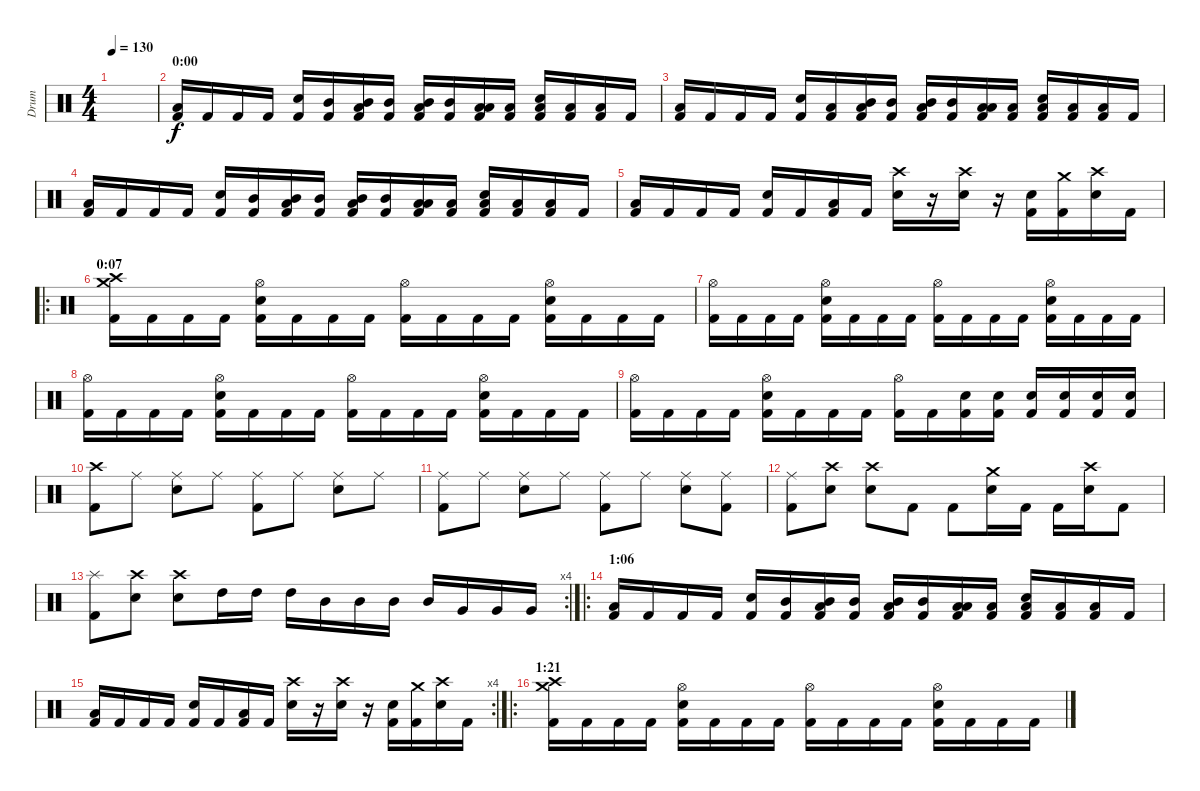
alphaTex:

\track ("Drum" "Drum") {instrument percussion}
\staff {score}
\articulation defaults
\ts (4 4)
\tempo 130
\clef neutral
\ks c
|
\section ("" "0:00")
("Kick (hit) 2" "Low Floor Tom (hit)").16 "Kick (hit) 2".16 "Kick (hit) 2".16 "Kick (hit) 2".16 ("Kick (hit) 2" "Snare (hit) 2").16 ("Kick (hit) 2" "Mid Tom (hit)").16 ("Kick (hit) 2" "Low Floor Tom (hit)" "Mid Tom (hit)").16 ("Kick (hit) 2" "Mid Tom (hit)").16 ("Kick (hit) 2" "Low Floor Tom (hit)" "Mid Tom (hit)").16 ("Kick (hit) 2" "Mid Tom (hit)").16 ("Kick (hit) 2" "Low Floor Tom (hit)" "Low Tom (hit)").16 ("Kick (hit) 2" "Low Tom (hit)").16 ("Kick (hit) 2" "Snare (hit) 2" "Low Tom (hit)").16 ("Kick (hit) 2" "Low Tom (hit)").16 ("Kick (hit) 2" "Low Floor Tom (hit)").16 "Kick (hit) 2".16 |
("Kick (hit) 2" "Low Floor Tom (hit)").16 "Kick (hit) 2".16 "Kick (hit) 2".16 "Kick (hit) 2".16 ("Kick (hit) 2" "Snare (hit) 2").16 ("Kick (hit) 2" "Low Floor Tom (hit)").16 ("Kick (hit) 2" "Low Floor Tom (hit)" "Mid Tom (hit)").16 ("Kick (hit) 2" "Mid Tom (hit)").16 ("Kick (hit) 2" "Low Floor Tom (hit)" "Mid Tom (hit)").16 ("Kick (hit) 2" "Mid Tom (hit)").16 ("Kick (hit) 2" "Low Floor Tom (hit)" "Low Tom (hit)").16 ("Kick (hit) 2" "Low Tom (hit)").16 ("Kick (hit) 2" "Snare (hit) 2" "Low Tom (hit)").16 ("Kick (hit) 2" "Low Tom (hit)").16 ("Kick (hit) 2" "Low Floor Tom (hit)").16 "Kick (hit) 2".16 |
("Kick (hit) 2" "Low Floor Tom (hit)").16 "Kick (hit) 2".16 "Kick (hit) 2".16 "Kick (hit) 2".16 ("Kick (hit) 2" "Snare (hit) 2").16 ("Kick (hit) 2" "Mid Tom (hit)").16 ("Kick (hit) 2" "Low Floor Tom (hit)" "Mid Tom (hit)").16 ("Kick (hit) 2" "Mid Tom (hit)").16 ("Kick (hit) 2" "Low Floor Tom (hit)" "Mid Tom (hit)").16 ("Kick (hit) 2" "Mid Tom (hit)").16 ("Kick (hit) 2" "Low Floor Tom (hit)" "Low Tom (hit)").16 ("Kick (hit) 2" "Low Tom (hit)").16 ("Kick (hit) 2" "Snare (hit) 2" "Low Tom (hit)").16 ("Kick (hit) 2" "Low Tom (hit)").16 ("Kick (hit) 2" "Low Floor Tom (hit)").16 "Kick (hit) 2".16 |
("Kick (hit) 2" "Low Floor Tom (hit)").16 "Kick (hit) 2".16 "Kick (hit) 2".16 "Kick (hit) 2".16 ("Kick (hit) 2" "Snare (hit) 2").16 "Kick (hit) 2".16 ("Kick (hit) 2" "Low Floor Tom (hit)").16 "Kick (hit) 2".16 ("Snare (hit) 2" "Crash high (hit)").16 r.16 ("Snare (hit) 2" "Crash high (hit)").16 r.16 ("Kick (hit) 2" "Snare (hit) 2").16 ("Kick (hit) 2" "Crash medium (hit)").16 ("Snare (hit) 2" "Crash high (hit)").16 "Kick (hit) 2".16 |
\ro
\section ("" "0:07")
("Kick (hit) 2" "Crash high (hit)" "Crash medium (hit)").16 "Kick (hit) 2".16 "Kick (hit) 2".16 "Kick (hit) 2".16 ("Kick (hit) 2" "Snare (hit) 2" "Hi-Hat (open)").16 "Kick (hit) 2".16 "Kick (hit) 2".16 "Kick (hit) 2".16 ("Kick (hit) 2" "Hi-Hat (open)").16 "Kick (hit) 2".16 "Kick (hit) 2".16 "Kick (hit) 2".16 ("Kick (hit) 2" "Snare (hit) 2" "Hi-Hat (open)").16 "Kick (hit) 2".16 "Kick (hit) 2".16 "Kick (hit) 2".16 |
("Kick (hit) 2" "Hi-Hat (open)").16 "Kick (hit) 2".16 "Kick (hit) 2".16 "Kick (hit) 2".16 ("Kick (hit) 2" "Snare (hit) 2" "Hi-Hat (open)").16 "Kick (hit) 2".16 "Kick (hit) 2".16 "Kick (hit) 2".16 ("Kick (hit) 2" "Hi-Hat (open)").16 "Kick (hit) 2".16 "Kick (hit) 2".16 "Kick (hit) 2".16 ("Kick (hit) 2" "Snare (hit) 2" "Hi-Hat (open)").16 "Kick (hit) 2".16 "Kick (hit) 2".16 "Kick (hit) 2".16 |
("Kick (hit) 2" "Hi-Hat (open)").16 "Kick (hit) 2".16 "Kick (hit) 2".16 "Kick (hit) 2".16 ("Kick (hit) 2" "Snare (hit) 2" "Hi-Hat (open)").16 "Kick (hit) 2".16 "Kick (hit) 2".16 "Kick (hit) 2".16 ("Kick (hit) 2" "Hi-Hat (open)").16 "Kick (hit) 2".16 "Kick (hit) 2".16 "Kick (hit) 2".16 ("Kick (hit) 2" "Snare (hit) 2" "Hi-Hat (open)").16 "Kick (hit) 2".16 "Kick (hit) 2".16 "Kick (hit) 2".16 |
("Kick (hit) 2" "Hi-Hat (open)").16 "Kick (hit) 2".16 "Kick (hit) 2".16 "Kick (hit) 2".16 ("Kick (hit) 2" "Snare (hit) 2" "Hi-Hat (open)").16 "Kick (hit) 2".16 "Kick (hit) 2".16 "Kick (hit) 2".16 ("Kick (hit) 2" "Hi-Hat (open)").16 "Kick (hit) 2".16 ("Kick (hit) 2" "Snare (hit) 2").16 ("Kick (hit) 2" "Snare (hit) 2").16 ("Kick (hit) 2" "Snare (hit) 2").16 ("Kick (hit) 2" "Snare (hit) 2").16 ("Kick (hit) 2" "Snare (hit) 2").16 ("Kick (hit) 2" "Snare (hit) 2").16 |
("Kick (hit) 2" "Crash high (hit)").8 "Ride (middle)".8 ("Snare (hit) 2" "Ride (middle)").8 "Ride (middle)".8 ("Kick (hit) 2" "Ride (middle)").8 "Ride (middle)".8 ("Snare (hit) 2" "Ride (middle)").8 "Ride (middle)".8 |
("Kick (hit) 2" "Ride (middle)").8 "Ride (middle)".8 ("Snare (hit) 2" "Ride (middle)").8 "Ride (middle)".8 ("Kick (hit) 2" "Ride (middle)").8 "Ride (middle)".8 ("Snare (hit) 2" "Ride (middle)").8 ("Kick (hit) 2" "Ride (middle)").8 |
("Kick (hit) 2" "Ride (middle)").8 ("Snare (hit) 2" "Crash high (hit)").8 ("Snare (hit) 2" "Crash high (hit)").8 "Kick (hit) 2".8 "Kick (hit) 2".8 ("Snare (hit) 2" "Crash medium (hit)").16 "Kick (hit) 2".16 "Kick (hit) 2".16 ("Snare (hit) 2" "Crash high (hit)").16 "Kick (hit) 2".8 |
\rc 4
("Kick (hit) 2" "Splash (hit)").8 ("Snare (hit) 2" "Crash high (hit)").8 ("Snare (hit) 2" "Crash high (hit)").8 "High Tom (hit)".16 "High Tom (hit)".16 "High Tom (hit)".16 "Mid Tom (hit)".16 "Mid Tom (hit)".16 "Mid Tom (hit)".16 "Mid Tom (hit)".16 "Very Low Tom (hit)".16 "Very Low Tom (hit)".16 "Very Low Tom (hit)".16 |
\ro
\section ("" "1:06")
("Kick (hit) 2" "Low Floor Tom (hit)").16 "Kick (hit) 2".16 "Kick (hit) 2".16 "Kick (hit) 2".16 ("Kick (hit) 2" "Snare (hit) 2").16 ("Kick (hit) 2" "Mid Tom (hit)").16 ("Kick (hit) 2" "Low Floor Tom (hit)" "Mid Tom (hit)").16 ("Kick (hit) 2" "Mid Tom (hit)").16 ("Kick (hit) 2" "Low Floor Tom (hit)" "Mid Tom (hit)").16 ("Kick (hit) 2" "Mid Tom (hit)").16 ("Kick (hit) 2" "Low Floor Tom (hit)" "Low Tom (hit)").16 ("Kick (hit) 2" "Low Tom (hit)").16 ("Kick (hit) 2" "Snare (hit) 2" "Low Tom (hit)").16 ("Kick (hit) 2" "Low Tom (hit)").16 ("Kick (hit) 2" "Low Floor Tom (hit)").16 "Kick (hit) 2".16 |
\rc 4
("Kick (hit) 2" "Low Floor Tom (hit)").16 "Kick (hit) 2".16 "Kick (hit) 2".16 "Kick (hit) 2".16 ("Kick (hit) 2" "Snare (hit) 2").16 "Kick (hit) 2".16 ("Kick (hit) 2" "Low Floor Tom (hit)").16 "Kick (hit) 2".16 ("Snare (hit) 2" "Crash high (hit)").16 r.16 ("Snare (hit) 2" "Crash high (hit)").16 r.16 ("Kick (hit) 2" "Snare (hit) 2").16 ("Kick (hit) 2" "Crash medium (hit)").16 ("Snare (hit) 2" "Crash high (hit)").16 "Kick (hit) 2".16 |
\ro
\section ("" "1:21")
("Kick (hit) 2" "Crash high (hit)" "Crash medium (hit)").16 "Kick (hit) 2".16 "Kick (hit) 2".16 "Kick (hit) 2".16 ("Kick (hit) 2" "Snare (hit) 2" "Hi-Hat (open)").16 "Kick (hit) 2".16 "Kick (hit) 2".16 "Kick (hit) 2".16 ("Kick (hit) 2" "Hi-Hat (open)").16 "Kick (hit) 2".16 "Kick (hit) 2".16 "Kick (hit) 2".16 ("Kick (hit) 2" "Snare (hit) 2" "Hi-Hat (open)").16 "Kick (hit) 2".16 "Kick (hit) 2".16 "Kick (hit) 2".16
